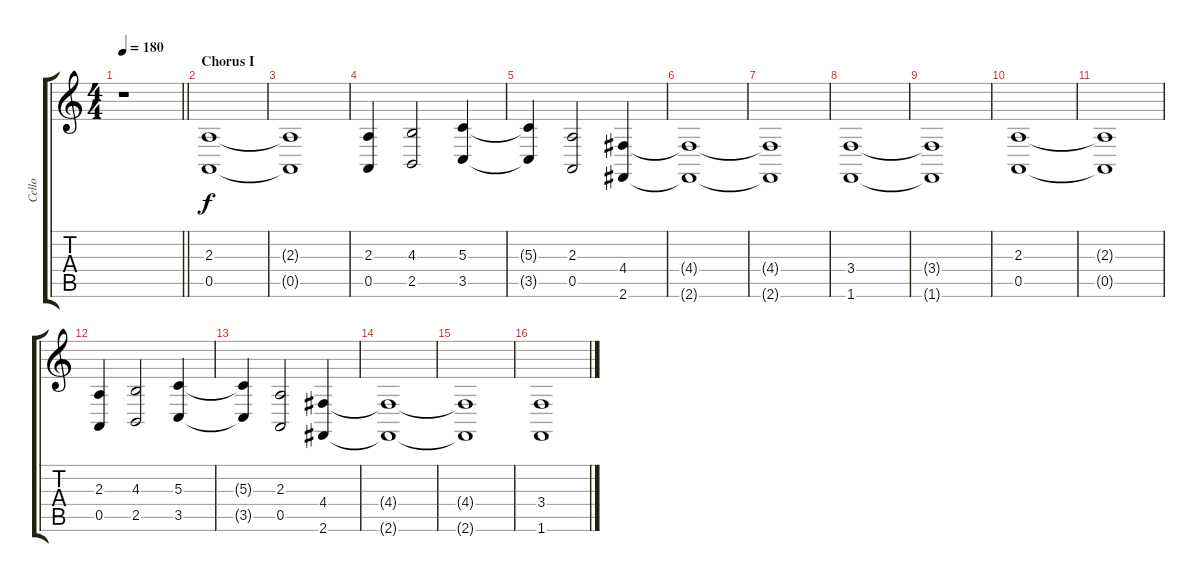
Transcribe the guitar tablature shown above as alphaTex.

\track ("Cello" "Cello") {instrument cello}
\staff {score tabs}
\tuning (E4 B3 G3 D3 A2 E2) {hide}
\ts (4 4)
\tempo 180
\clef g2
\barLineRight lightlight
\ks aminor
r.1{dy f} |
\section ("" "Chorus I")
(2.3 0.5).1 |
(2.3{t} 0.5{t}).1 |
(2.3 0.5).4 (4.3 2.5).2 (5.3 3.5).4 |
(5.3{t} 3.5{t}).4 (2.3 0.5).2 (4.4 2.6).4 |
(4.4{t} 2.6{t}).1 |
(4.4{t} 2.6{t}).1 |
(3.4 1.6).1 |
(3.4{t} 1.6{t}).1 |
(2.3 0.5).1 |
(2.3{t} 0.5{t}).1 |
(2.3 0.5).4 (4.3 2.5).2 (5.3 3.5).4 |
(5.3{t} 3.5{t}).4 (2.3 0.5).2 (4.4 2.6).4 |
(4.4{t} 2.6{t}).1 |
(4.4{t} 2.6{t}).1 |
(3.4 1.6).1
